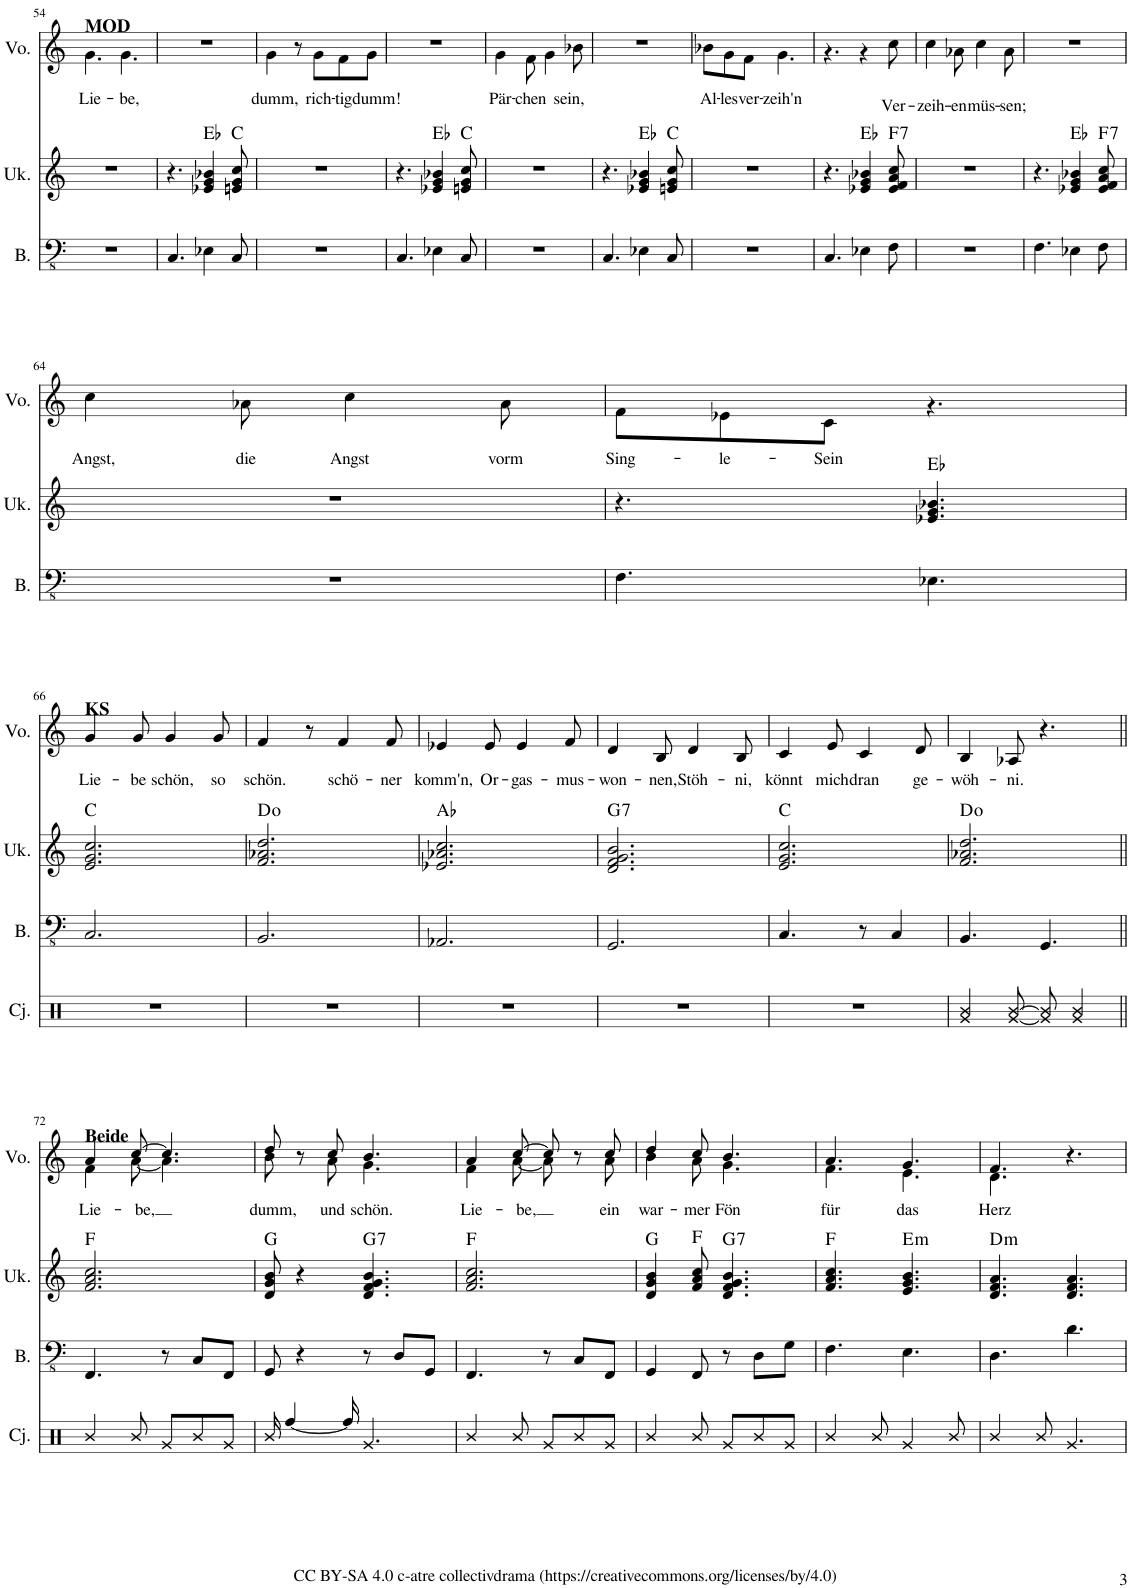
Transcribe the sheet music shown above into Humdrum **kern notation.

**kern	**kern	**harte	**kern	**text
*part3	*part2	*part2	*part1	*part1
*staff3	*staff2	*	*staff1	*staff1
*I"(Kontra-)Bass (Klavier, links)	*I"Ukulele (Klavier, rechts)	*	*I"Voice	*
*I'B.	*I'Uk.	*	*I'Vo.	*
!!LO:PB:g=z
*clefFv4	*clefG2	*	*clefG2	*
*k[]	*k[]	*	*k[]	*
*M6/8	*M6/8	*	*M6/8	*
=54	=54	=54	=54	=54
*	*	*	*^	*
!	!	!	!LO:TX:a:B:t=MOD	!	!
!	!	!	!	!	!LO:LY:b
2.r	2.r	.	4.ryy	4.g\	Lie-
!	!	!	!	!	!LO:LY:b
.	.	.	8ryy	4.g\	-be,
.	.	.	4ryy	.	.
=55	=55	=55	=55	=55	=55
4.CC/	4.r	.	2.r	2.ryy	.
4EE-X\	4e-X/ 4g/ 4b-X/	Eb:maj	.	.	.
8CC/	8en/ 8g/ 8cc/	C:maj	.	.	.
=56	=56	=56	=56	=56	=56
!	!	!	!	!	!LO:LY:b
2.r	2.r	.	4ryy	4g\	dumm,
.	.	.	8r	8ryy	.
!	!	!	!	!	!LO:LY:b
.	.	.	8ryy	8g\L	rich-
!	!	!	!	!	!LO:LY:b
.	.	.	8ryy	8f\	-tig
!	!	!	!	!	!LO:LY:b
.	.	.	8ryy	8g\J	dumm!
*	*	*	*v	*v	*
=57	=57	=57	=57	=57
4.CC/	4.r	.	2.r	.
4EE-X\	4e-X/ 4g/ 4b-X/	Eb:maj	.	.
8CC/	8en/ 8g/ 8cc/	C:maj	.	.
=58	=58	=58	=58	=58
*	*	*	*^	*
!	!	!	!	!	!LO:LY:b
2.r	2.r	.	4ryy	4g\	Pär-
!	!	!	!	!	!LO:LY:b
.	.	.	8ryy	8f\	-chen
!	!	!	!	!	!LO:LY:b
.	.	.	4ryy	4g\	-sein,
.	.	.	8ryy	8b-X\	.
*	*	*	*v	*v	*
=59	=59	=59	=59	=59
4.CC/	4.r	.	2.r	.
4EE-X\	4e-X/ 4g/ 4b-X/	Eb:maj	.	.
8CC/	8en/ 8g/ 8cc/	C:maj	.	.
=60	=60	=60	=60	=60
*	*	*	*^	*
!	!	!	!	!	!LO:LY:b
2.r	2.r	.	4.ryy	8b-X\L	Al-
!	!	!	!	!	!LO:LY:b
.	.	.	.	8g\	-les
!	!	!	!	!	!LO:LY:b
.	.	.	.	8f\J	ver-
!	!	!	!	!	!LO:LY:b
.	.	.	4ryy	4.g\	-zeih'n
.	.	.	8ryy	.	.
=61	=61	=61	=61	=61	=61
4.CC/	4.r	.	2.ryy	4.r	.
4EE-X\	4e-X/ 4g/ 4b-X/	Eb:maj	.	4r	.
!	!	!LO:H:kt=7	!	!	!LO:LY:b
8FF\	8e-/ 8f/ 8a/ 8cc/	F:7	.	8cc\	Ver-
=62	=62	=62	=62	=62	=62
!	!	!	!	!	!LO:LY:b
2.r	2.r	.	8ryy	4cc\	-zeih-
.	.	.	4ryy	.	.
!	!	!	!	!	!LO:LY:b
.	.	.	.	8a-X\	-en
!	!	!	!	!	!LO:LY:b
.	.	.	4.ryy	4cc\	müs-
!	!	!	!	!	!LO:LY:b
.	.	.	.	8a-\	-sen;
*	*	*	*v	*v	*
=63	=63	=63	=63	=63
4.FF\	4.r	.	2.r	.
4EE-X\	4e-X/ 4g/ 4b-X/	Eb:maj	.	.
!	!	!LO:H:kt=7	!	!
8FF\	8e-/ 8f/ 8a/ 8cc/	F:7	.	.
!!LO:LB:g=z
=64	=64	=64	=64	=64
*	*	*	*^	*
!	!	!	!	!	!LO:LY:b
2.r	2.r	.	4ryy	4cc\	Angst,
!	!	!	!	!	!LO:LY:b
.	.	.	2ryy	8a-X\	die
!	!	!	!	!	!LO:LY:b
.	.	.	.	4cc\	Angst
!	!	!	!	!	!LO:LY:b
.	.	.	.	8a-\	vorm
=65	=65	=65	=65	=65	=65
!	!	!	!	!	!LO:LY:b
4.FF\	4.r	.	2.ryy	8f\L	Sing-
!	!	!	!	!	!LO:LY:b
.	.	.	.	8e-X\	-le-
!	!	!	!	!	!LO:LY:b
.	.	.	.	8c\J	-Sein
4.EE-X\	4.e-X/ 4.g/ 4.b-X/	Eb:maj	.	4.r	.
!!LO:LB:g=z
=66	=66	=66	=66	=66	=66
!	!	!	!LO:TX:a:B:t=KS	!	!
!	!	!	!	!	!LO:LY:b
*	*	*	*v	*v	*
2.CC/	2.e/ 2.g/ 2.cc/	C:maj	4g/	Lie-
!	!	!	!	!LO:LY:b
.	.	.	8g/	-be
!	!	!	!	!LO:LY:b
.	.	.	4g/	schön,
!	!	!	!	!LO:LY:b
.	.	.	8g/	so
=67	=67	=67	=67	=67
!	!	!	!	!LO:LY:b
2.BBB/	2.f/ 2.a-X/ 2.dd/	D:dim	4f/	schön.
.	.	.	8r	.
!	!	!	!	!LO:LY:b
.	.	.	4f/	schö-
!	!	!	!	!LO:LY:b
.	.	.	8f/	-ner
=68	=68	=68	=68	=68
!	!	!	!	!LO:LY:b
2.AAA-X/	2.e-X/ 2.a-X/ 2.cc/	Ab:maj	4e-X/	komm'n,
!	!	!	!	!LO:LY:b
.	.	.	8e-/	Or-
!	!	!	!	!LO:LY:b
.	.	.	4e-/	-gas-
!	!	!	!	!LO:LY:b
.	.	.	8f/	-mus-
=69	=69	=69	=69	=69
!	!	!LO:H:kt=7	!	!LO:LY:b
2.GGG/	2.d/ 2.f/ 2.g/ 2.b/	G:7	4d/	-won-
!	!	!	!	!LO:LY:b
.	.	.	8B/	-nen,
!	!	!	!	!LO:LY:b
.	.	.	4d/	Stöh-
!	!	!	!	!LO:LY:b
.	.	.	8B/	-ni,
=70	=70	=70	=70	=70
!	!	!	!	!LO:LY:b
4.CC/	2.e/ 2.g/ 2.cc/	C:maj	4c/	könnt
!	!	!	!	!LO:LY:b
.	.	.	8e/	mich
!	!	!	!	!LO:LY:b
8r	.	.	4c/	dran
4CC/	.	.	.	.
!	!	!	!	!LO:LY:b
.	.	.	8d/	ge-
=71	=71	=71	=71	=71
!	!	!	!	!LO:LY:b
4.BBB/	2.f/ 2.a-X/ 2.dd/	D:dim	4B/	-wöh-
!	!	!	!	!LO:LY:b
.	.	.	8A-X/	-ni.
4.GGG/	.	.	4.r	.
!!LO:LB:g=z
=72||	=72||	=72||	=72||	=72||
!	!	!	!LO:TX:a:B:t=Beide	!
!	!	!	!	!LO:LY:b
*	*	*	*^	*
4.FFF/	2.f/ 2.a/ 2.cc/	F:maj	4a/	4f\	Lie-
!	!	!	!	!	!LO:LY:b
.	.	.	[8cc/	[8a\	-be,
8r	.	.	4.cc/]	4.a\]	.
8CC/L	.	.	.	.	.
8FFF/J	.	.	.	.	.
=73	=73	=73	=73	=73	=73
!	!	!	!	!	!LO:LY:b
8GGG/	8d/ 8g/ 8b/	G:maj	8dd/	8b\	dumm,
4r	4r	.	8r	8ryy	.
!	!	!	!	!	!LO:LY:b
.	.	.	8cc/	8a\	und
!	!	!LO:H:kt=7	!	!	!LO:LY:b
8r	4.d/ 4.f/ 4.g/ 4.b/	G:7	4.b/	4.g\	schön.
8DD/L	.	.	.	.	.
8GGG/J	.	.	.	.	.
=74	=74	=74	=74	=74	=74
!	!	!	!	!	!LO:LY:b
4.FFF/	2.f/ 2.a/ 2.cc/	F:maj	4a/	4f\	Lie-
!	!	!	!	!	!LO:LY:b
.	.	.	[8cc/	[8a\	-be,
8r	.	.	8cc/]	8a\]	.
8CC/L	.	.	8r	8ryy	.
!	!	!	!	!	!LO:LY:b
8FFF/J	.	.	8cc/	8a\	ein
=75	=75	=75	=75	=75	=75
!	!	!	!	!	!LO:LY:b
4GGG/	4d/ 4g/ 4b/	G:maj	4dd/	4b\	war-
!	!	!	!	!	!LO:LY:b
8FFF/	8f/ 8a/ 8cc/	F:maj	8cc/	8a\	-mer
!	!	!LO:H:kt=7	!	!	!LO:LY:b
8r	4.d/ 4.f/ 4.g/ 4.b/	G:7	4.b/	4.g\	Fön
8DD\L	.	.	.	.	.
8GG\J	.	.	.	.	.
=76	=76	=76	=76	=76	=76
!	!	!	!	!	!LO:LY:b
4.FF\	4.f/ 4.a/ 4.cc/	F:maj	4.a/	4.f\	für
!	!	!LO:H:kt=m	!	!	!LO:LY:b
4.EE\	4.e/ 4.g/ 4.b/	E:min	4.g/	4.e\	das
=77	=77	=77	=77	=77	=77
!	!	!LO:H:kt=m	!	!	!LO:LY:b
4.DD\	4.d/ 4.f/ 4.a/	D:min	4.f/	4.d\	Herz
4.D\	4.d/ 4.f/ 4.a/	.	4.r	4.ryy	.
*	*	*	*v	*v	*
=	=	=	=	=
*-	*-	*-	*-	*-
